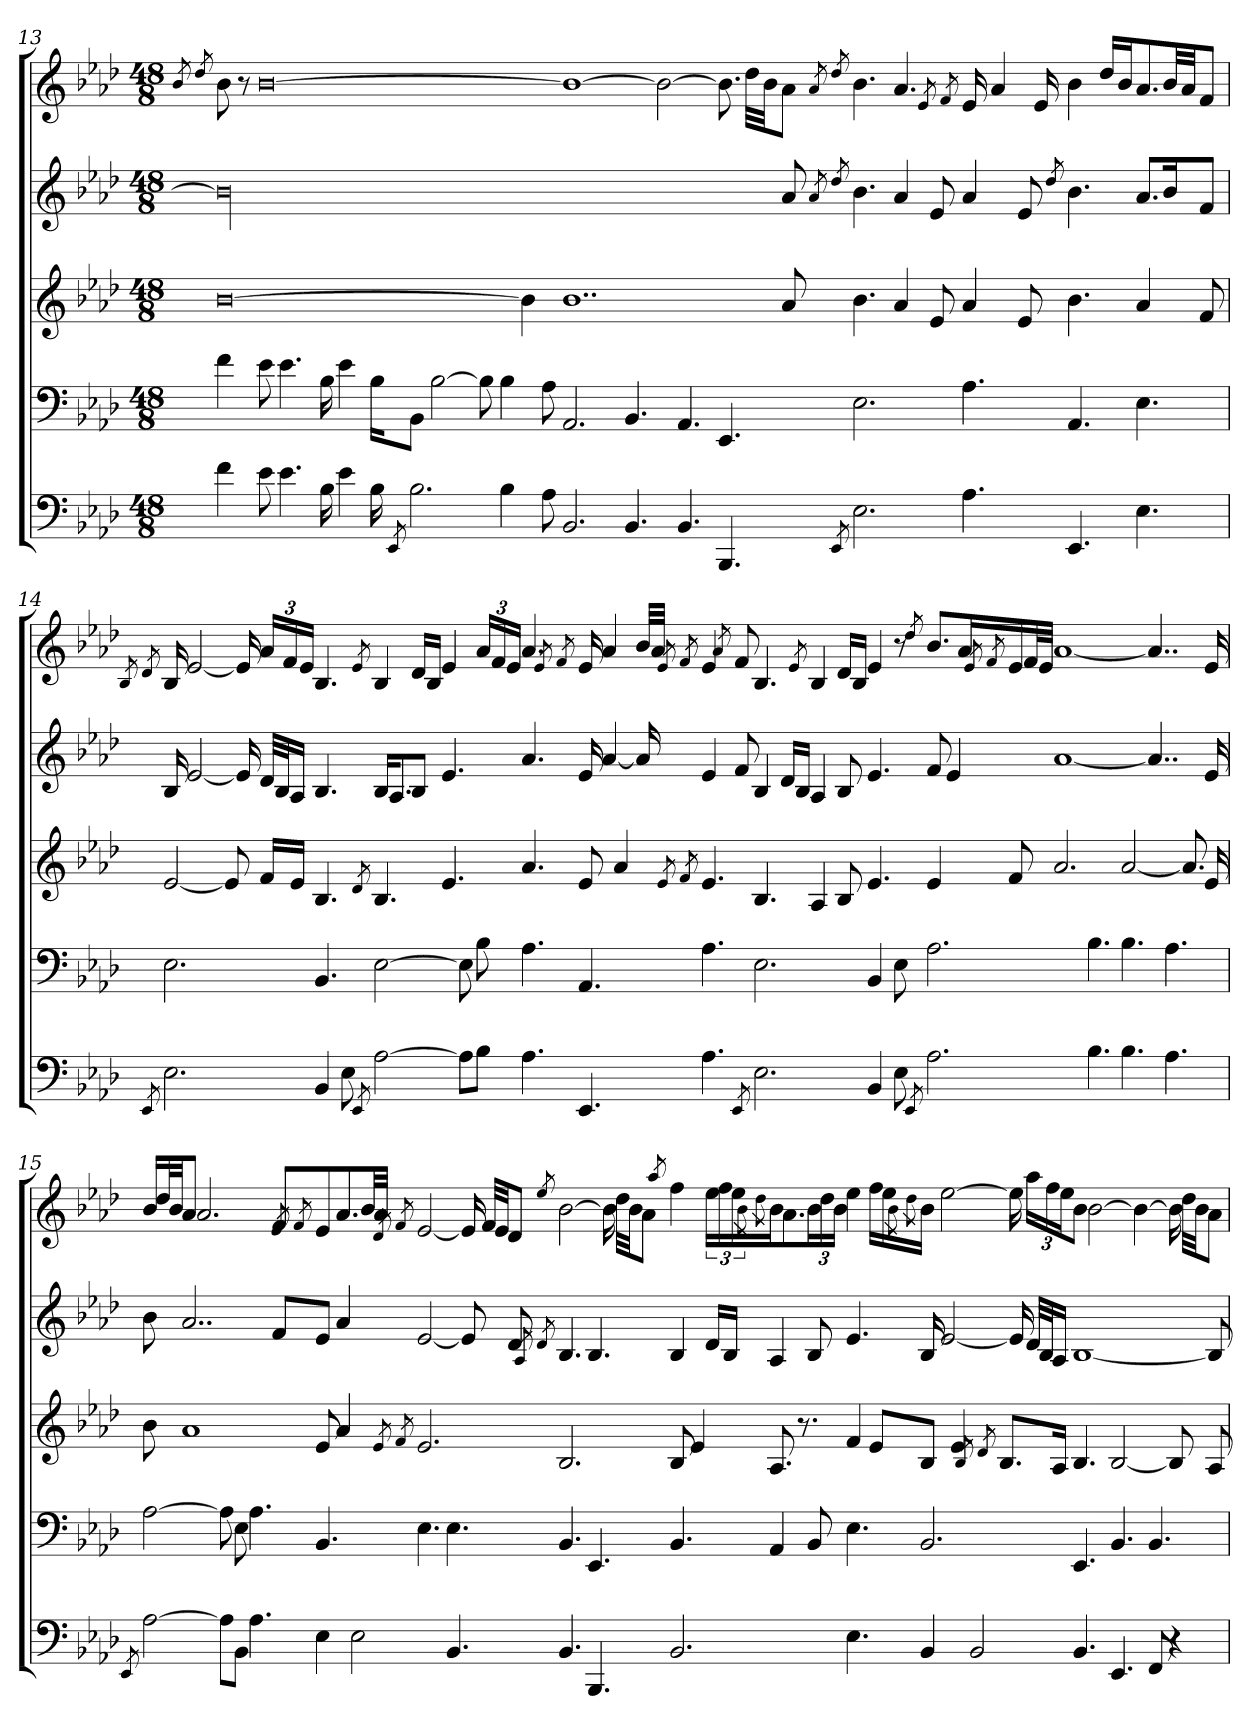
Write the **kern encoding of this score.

**kern	**kern	**kern	**kern	**kern
*part5	*part4	*part3	*part2	*part1
*staff5	*staff4	*staff3	*staff2	*staff1
*clefF4	*clefF4	*clefG2	*clefG2	*clefG2
*k[b-e-a-d-]	*k[b-e-a-d-]	*k[b-e-a-d-]	*k[b-e-a-d-]	*k[b-e-a-d-]
*M48/8	*M48/8	*M48/8	*M48/8	*M48/8
=13	=13	=13	=13	=13
.	.	.	.	8qb-
.	.	.	.	8qdd-
4f	4f	[0b-	00b-]	8b-
.	.	.	.	8r
8e-	8e-	.	.	[0b-
4.e-	4.e-	.	.	.
16B-	16B-	.	.	.
4e-	4e-	.	.	.
16B-	16B-\KL	.	.	.
8qEE-	.	.	.	.
2.B-	8BB-\J	.	.	.
.	[2B-	.	.	.
.	8B-]	.	.	.
4B-	4B-	.	.	.
.	.	4b-]	.	.
8A-	8A-	.	.	.
2.BB-	2.AA-	1..b-	.	1b-_
4.BB-	4.BB-	.	.	.
.	.	.	.	2b-_
4.BB-	4.AA-	.	.	.
4.BBB-	4.EE-	.	.	8.b-]
.	.	.	.	32dd-\LLL
.	.	.	.	32b-\JJ
.	.	8a-	8a-	8a-\J
.	.	.	8qa-	8qa-
8qEE-	.	.	8qdd-	8qdd-
2.E-	2.E-	4.b-	4.b-	4.b-
.	.	4a-	4a-	4.a-
.	.	8e-	8e-	.
.	.	.	.	8qe-
.	.	.	.	8qf
4.A-	4.A-	4a-	4a-	16e-
.	.	.	.	4a-
.	.	8e-	8e-	.
.	.	.	.	16e-
.	.	.	8qdd-	.
4.EE-	4.AA-	4.b-	4.b-	4b-
.	.	.	.	16dd-/LL
.	.	.	.	16b-/J
4.E-	4.E-	4a-	8.a-/L	8.a-/
.	.	.	16b-/K	32b-/LL
.	.	.	.	32a-/JJ
.	.	8f	8f/J	8f/J
=14	=14	=14	=14	=14
.	.	.	.	8qB-
8qEE-	.	.	.	8qd-
2.E-	2.E-	[2e-	16B-	16B-
.	.	.	[2e-	[2e-
.	.	8e-]	.	.
.	.	.	16e-]	16e-]
.	.	16f/LL	32d-/LLL	24a-/LL
.	.	.	32B-/J	.
.	.	.	.	24f/
.	.	16e-/JJ	16A-/JJ	.
.	.	.	.	24e-/JJ
4BB-	4.BB-	4.B-	4.B-	4.B-
8E-	.	.	.	.
8qEE-	.	8qd-	.	8qe-
[2A-	[2E-	4.B-	16B-/KL	4B-
.	.	.	8.A-/	.
.	.	.	8B-/J	16d-/LL
.	.	.	.	16B-/JJ
.	.	4.e-	4.e-	4e-
8A-\L]	8E-]	.	.	.
8B-\J	8B-	.	.	24a-/LL
.	.	.	.	24f/
.	.	.	.	24e-/JJ
4.A-	4.A-	4.a-	4.a-	4.a-
.	.	.	.	8qe-
.	.	.	.	8qf
4.EE-	4.AA-	8e-	16e-	16e-
.	.	.	[4a-	4a-
.	.	4a-	.	.
.	.	.	16a-]	32b-/LLL
.	.	.	.	32a-/JJJ
.	.	8qe-	.	8qe-
.	.	8qf	.	8qf
4.A-	4.A-	4.e-	4e-	4e-
.	.	.	.	8qa-
.	.	.	8f	8f
8qEE-	.	.	.	.
2.E-	2.E-	4.B-	4B-	4.B-
.	.	.	16d-/LL	.
.	.	.	16B-/JJ	.
.	.	.	.	8qe-
.	.	4A-	4A-	4B-
.	.	8B-	8B-	16d-/LL
.	.	.	.	16B-/JJ
4BB-	4BB-	4.e-	4.e-	4e-
8E-	8E-	.	.	8r
8qEE-	.	.	.	8qdd-
2.A-	2.A-	4e-	8f	8.b-/L
.	.	.	4e-	.
.	.	.	.	16a-/L
.	.	.	.	8qe-/
.	.	.	.	8qf/
.	.	8f	.	16e-/
.	.	.	.	32f/L
.	.	.	.	32e-/JJJ
.	.	2.a-	[1a-	[1a-
4.B-	4.B-	.	.	.
4.B-	4.B-	[2a-	.	.
.	.	.	4..a-]	4..a-]
4.A-	4.A-	.	.	.
.	.	8.a-]	.	.
.	.	16e-	16e-	16e-
=15	=15	=15	=15	=15
8qEE-	.	.	.	.
[2A-	[2A-	8b-	8b-	16b-/LL
.	.	.	.	32dd-/L
.	.	.	.	32b-/JJ
.	.	1a-	2..a-	8a-/J
.	.	.	.	2.a-
8A-\L]	8A-]	.	.	.
8BB-\J	8E-	.	.	.
4.A-	4.A-	.	.	.
.	.	.	8f/L	8f/L
.	.	.	.	8qe-/
.	.	.	.	8qf/
4E-	4.BB-	8e-	8e-/J	8e-/
.	.	4a-	4a-	8.a-/
2E-	.	.	.	.
.	.	.	.	32b-/LL
.	.	.	.	32a-/JJJ
.	.	8qe-	.	8qd-
.	.	8qf	.	8qf
.	4.E-	2.e-	[2e-	[2e-
4.BB-	4.E-	.	.	.
.	.	.	8e-]	16e-]
.	.	.	.	32f/LLL
.	.	.	.	32e-/JJ
.	.	.	8d-	8d-/J
.	.	.	8qA-	.
.	.	.	8qd-	8qee-
4.BB-	4.BB-	2.B-	4.B-	[2b-
4.BBB-	4.EE-	.	4.B-	.
.	.	.	.	16b-]
.	.	.	.	32dd-\LLL
.	.	.	.	32b-\JJ
.	.	.	.	8a-\J
.	.	.	.	8qaa-
2.BB-	4.BB-	8B-	4B-	4ff
.	.	4e-	.	.
.	.	.	16d-/LL	24ee-\LL
.	.	.	.	24ff\
.	.	.	16B-/JJ	.
.	.	.	.	24ee-\
.	.	.	.	8qb-\
.	.	.	.	8qdd-\
.	4AA-	8.A-	4A-	16b-\J
.	.	.	.	8.a-\
.	.	8.r	.	.
.	8BB-	.	8B-	24b-\L
.	.	.	.	24dd-\
.	.	.	.	24b-\JJ
4.E-	4.E-	4f	4.e-	4ee-
.	.	8e-/L	.	16ff\LL
.	.	.	.	16ee-\
.	.	.	.	8qb-\
.	.	.	.	8qdd-\
4BB-	2.BB-	8B-/J	16B-	16b-\JJ
.	.	.	[2e-	[2ee-
.	.	4.e-	.	.
2BB-	.	.	.	.
.	.	8qB-	.	.
.	.	8qd-	.	.
.	.	8.B-/L	.	.
.	.	.	16e-]	16ee-]
.	.	.	32d-/LLL	24aa-\LL
.	.	.	32B-/J	.
.	.	.	.	24ff\
.	.	16A-/Jk	16A-/JJ	.
.	.	.	.	24ee-\J
4.BB-	4.EE-	4.B-	[1B-	8b-\J
.	.	.	.	[2b-
4.EE-	4.BB-	[2B-	.	.
.	.	.	.	4b-_
8FF	4.BB-	.	.	.
4r	.	8B-]	.	16b-]
.	.	.	.	32dd-\LLL
.	.	.	.	32b-\JJ
.	.	8A-	8B-]	8a-\J
=	=	=	=	=
*-	*-	*-	*-	*-
